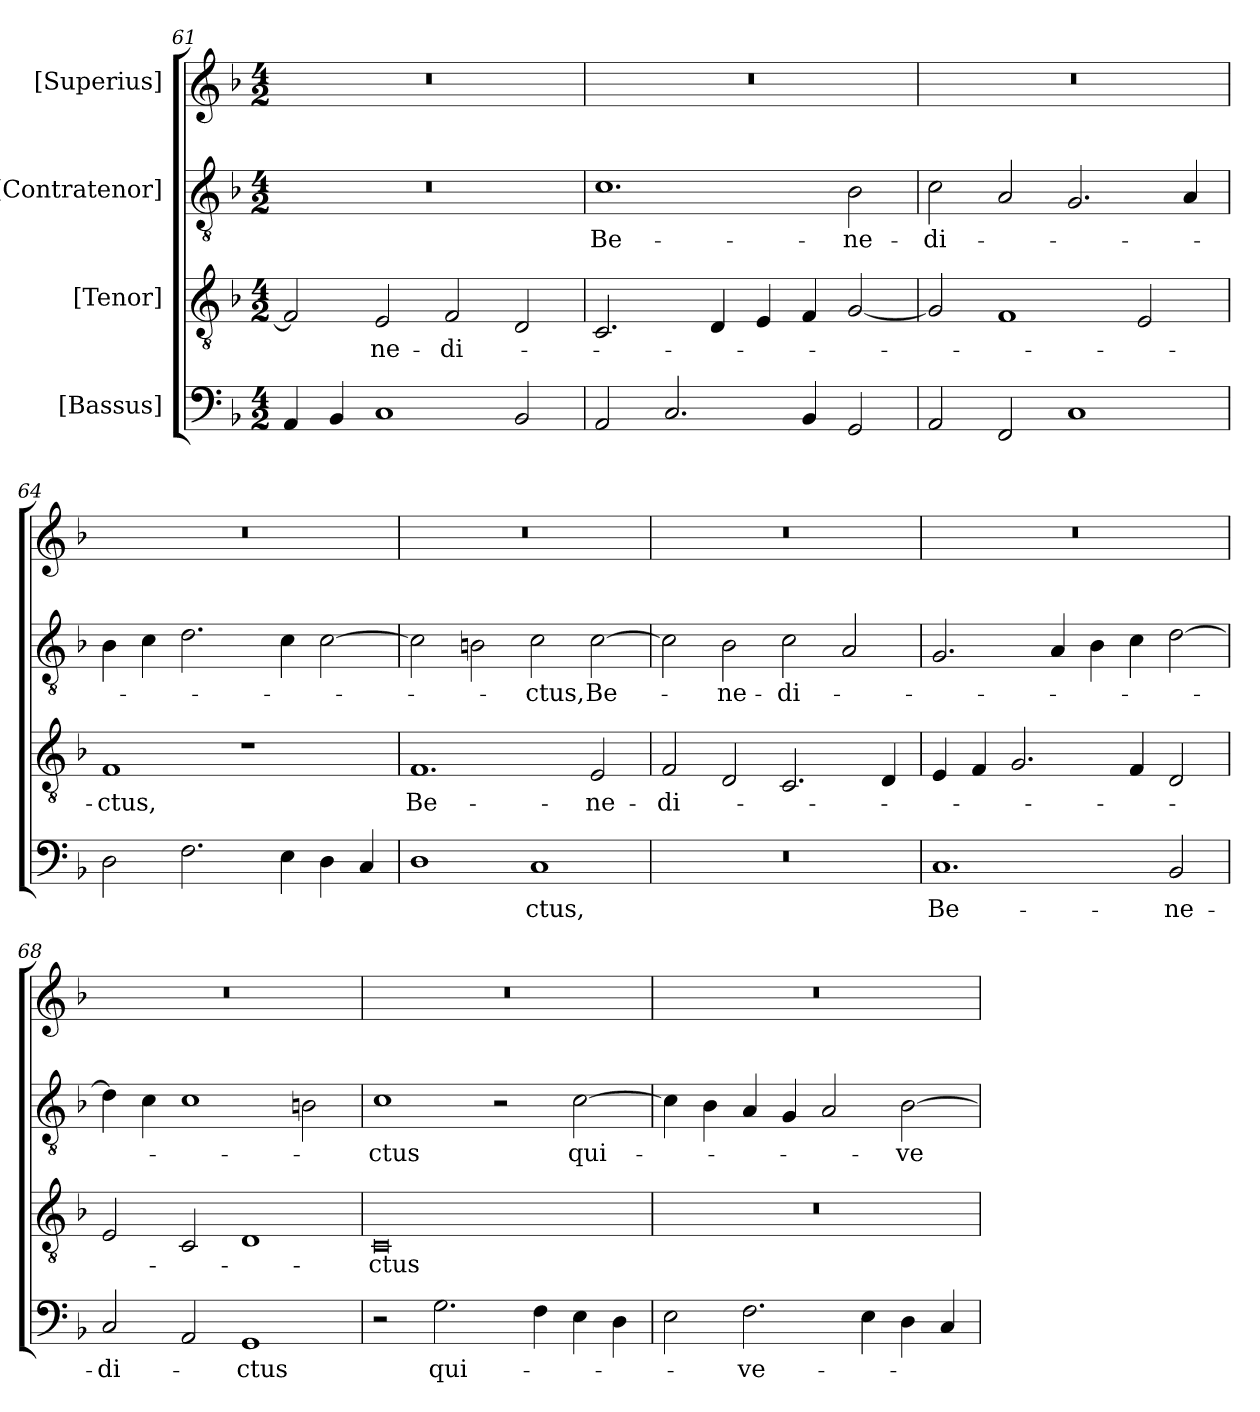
**kern	**text	**kern	**text	**kern	**text	**kern
*part4	*part4	*part3	*part3	*part2	*part2	*part1
*staff4	*staff4	*staff3	*staff3	*staff2	*staff2	*staff1
*I"[Bassus]	*	*I"[Tenor]	*	*I"[Contratenor]	*	*I"[Superius]
*clefF4	*	*clefGv2	*	*clefGv2	*	*clefG2
*k[b-]	*	*k[b-]	*	*k[b-]	*	*k[b-]
*M4/2	*	*M4/2	*	*M4/2	*	*M4/2
=61	=61	=61	=61	=61	=61	=61
4AA/	.	2F/]	.	0r	.	0r
4BB-/	.	.	.	.	.	.
1C/	.	2E/	-ne-	.	.	.
.	.	2F/	-di-	.	.	.
2BB-/	.	2D/	.	.	.	.
=62	=62	=62	=62	=62	=62	=62
2AA/	.	2.C/	.	1.c\	Be-	0r
2.C/	.	.	.	.	.	.
.	.	4D/	.	.	.	.
.	.	4E/	.	.	.	.
4BB-/	.	4F/	.	.	.	.
2GG/	.	[2G/	.	2B-\	-ne-	.
=63	=63	=63	=63	=63	=63	=63
2AA/	.	2G/]	.	2c\	-di-	0r
2FF/	.	1F/	.	2A/	.	.
1C/	.	.	.	2.G/	.	.
.	.	2E/	.	.	.	.
.	.	.	.	4A/	.	.
=64	=64	=64	=64	=64	=64	=64
2D\	.	1F/	-ctus,	4B-\	.	0r
.	.	.	.	4c\	.	.
2.F\	.	.	.	2.d\	.	.
.	.	1r	.	.	.	.
4E\	.	.	.	4c\	.	.
4D\	.	.	.	[2c\	.	.
4C/	.	.	.	.	.	.
=65	=65	=65	=65	=65	=65	=65
1D\	.	1.F/	Be-	2c\]	.	0r
.	.	.	.	2Bn\	.	.
1C/	-ctus,	.	.	2c\	-ctus,	.
.	.	2E/	-ne-	[2c\	Be-	.
=66	=66	=66	=66	=66	=66	=66
0r	.	2F/	-di-	2c\]	.	0r
.	.	2D/	.	2B-\	-ne-	.
.	.	2.C/	.	2c\	-di-	.
.	.	.	.	2A/	.	.
.	.	4D/	.	.	.	.
=67	=67	=67	=67	=67	=67	=67
1.C/	Be-	4E/	.	2.G/	.	0r
.	.	4F/	.	.	.	.
.	.	2.G/	.	.	.	.
.	.	.	.	4A/	.	.
.	.	.	.	4B-\	.	.
.	.	4F/	.	4c\	.	.
2BB-/	-ne-	2D/	.	[2d\	.	.
=68	=68	=68	=68	=68	=68	=68
2C/	-di-	2E/	.	4d\]	.	0r
.	.	.	.	4c\	.	.
2AA/	.	2C/	.	1c\	.	.
1GG/	-ctus	1D/	.	.	.	.
.	.	.	.	2Bn\	.	.
=69	=69	=69	=69	=69	=69	=69
2r	.	0C/	-ctus	1c\	-ctus	0r
2.G\	qui-	.	.	.	.	.
.	.	.	.	2r	.	.
4F\	.	.	.	.	.	.
4E\	.	.	.	[2c\	qui-	.
4D\	.	.	.	.	.	.
=70	=70	=70	=70	=70	=70	=70
2E\	.	0r	.	4c\]	.	0r
.	.	.	.	4B-\	.	.
2.F\	ve-	.	.	4A/	.	.
.	.	.	.	4G/	.	.
.	.	.	.	2A/	.	.
4E\	.	.	.	.	.	.
4D\	.	.	.	[2B-\	ve-	.
4C/	.	.	.	.	.	.
=	=	=	=	=	=	=
*-	*-	*-	*-	*-	*-	*-
